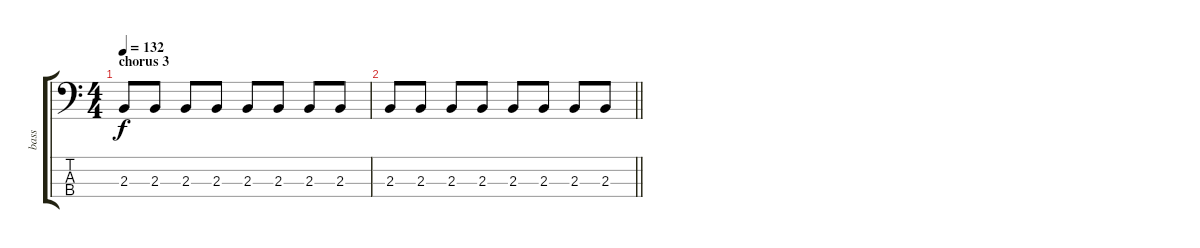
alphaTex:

\track ("bass" "bass") {instrument electricbassfinger}
\staff {score tabs}
\tuning (G2 D2 A1 E1) {hide}
\ts (4 4)
\section ("" "chorus 3")
\tempo 132
\clef f4
\ks c
2.3.8{dy f} 2.3.8 2.3.8 2.3.8 2.3.8 2.3.8 2.3.8 2.3.8 |
\barLineRight lightlight
2.3.8 2.3.8 2.3.8 2.3.8 2.3.8 2.3.8 2.3.8 2.3.8
